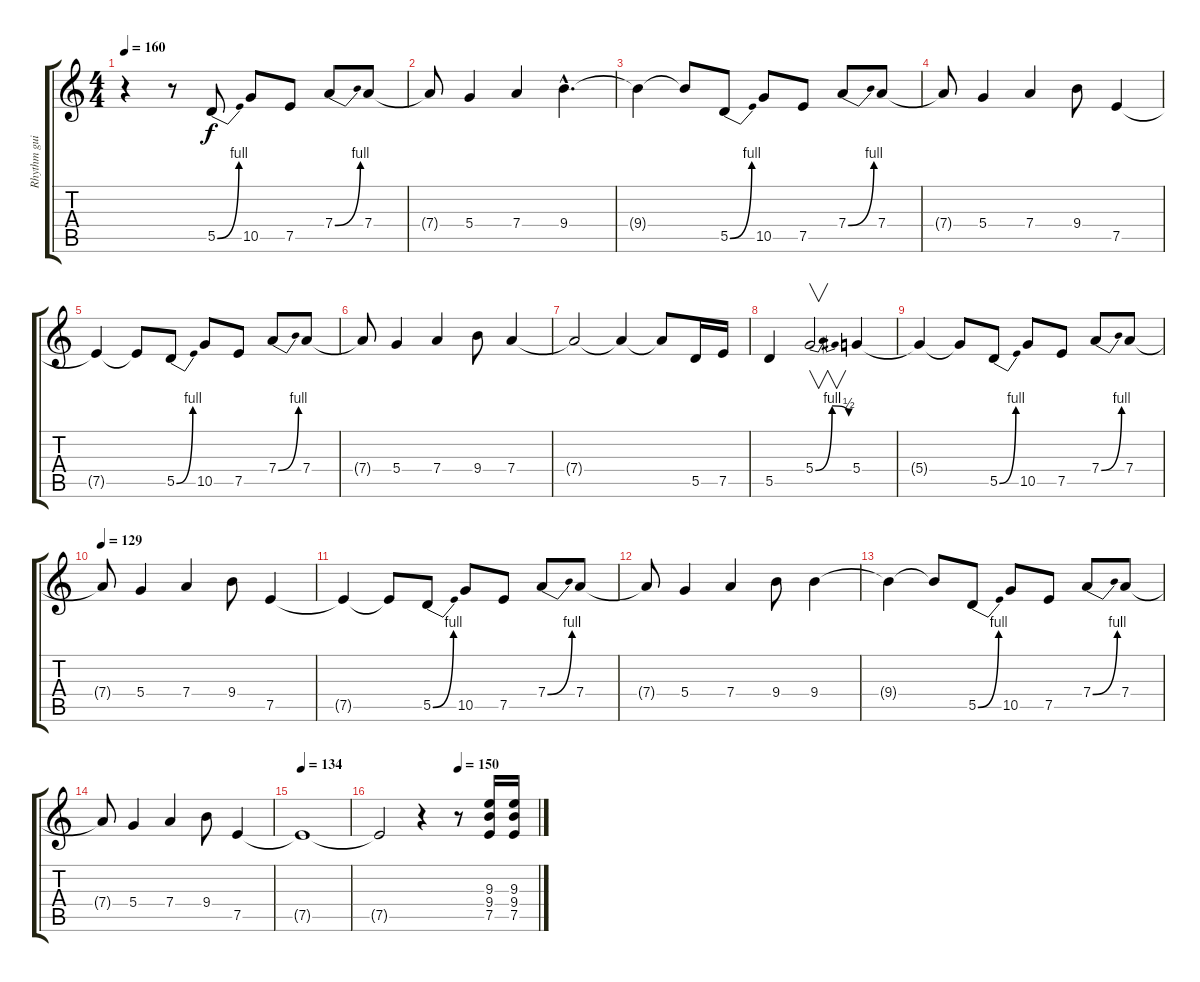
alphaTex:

\track ("Rhythm guitar" "Rhythm gui") {instrument distortionguitar}
\staff {score tabs}
\tuning (E4 B3 G3 D3 A2 E2) {hide}
\ts (4 4)
\tempo 160
\tempo 128
\tempo 160
\clef g2
\ks c
r.4{dy f volume 13 instrument distortionguitar} r.8 5.5{be (bend 0 0 60 4)}.8 10.5.8 7.5.8 7.4{be (bend 0 0 60 4)}.8 7.4.8 |
7.4{t}.8 5.4.4 7.4.4 9.4{hac}.4{d} |
9.4{t}.4 9.4{t}.8 5.5{be (bend 0 0 60 4)}.8 10.5.8 7.5.8 7.4{be (bend 0 0 60 4)}.8 7.4.8 |
7.4{t}.8 5.4.4 7.4.4 9.4.8 7.5.4 |
7.5{t}.4 7.5{t}.8 5.5{be (bend 0 0 60 4)}.8 10.5.8 7.5.8 7.4{be (bend 0 0 60 4)}.8 7.4.8 |
7.4{t}.8 5.4.4 7.4.4 9.4.8 7.4.4 |
7.4{t}.2 7.4{t}.4 7.4{t}.8 5.5.16 7.5.16 |
5.5.4 5.4{be (bendrelease 0 0 10 4 40 4 60 2)}.2{v} 5.4.4 |
5.4{t}.4 5.4{t}.8 5.5{be (bend 0 0 60 4)}.8 10.5.8 7.5.8 7.4{be (bend 0 0 60 4)}.8 7.4.8 |
\tempo 129
7.4{t}.8 5.4.4 7.4.4 9.4.8 7.5.4 |
7.5{t}.4 7.5{t}.8 5.5{be (bend 0 0 60 4)}.8 10.5.8 7.5.8 7.4{be (bend 0 0 60 4)}.8 7.4.8 |
7.4{t}.8 5.4.4 7.4.4 9.4.8 9.4.4 |
9.4{t}.4 9.4{t}.8 5.5{be (bend 0 0 60 4)}.8 10.5.8 7.5.8 7.4{be (bend 0 0 60 4)}.8 7.4.8 |
7.4{t}.8 5.4.4 7.4.4 9.4.8 7.5.4 |
\tempo 134
7.5{t}.1 |
\tempo (150 0.5)
7.5{t}.2 r.4 r.8 (9.3 9.4 7.5).16{volume 12} (9.3 9.4 7.5).16
